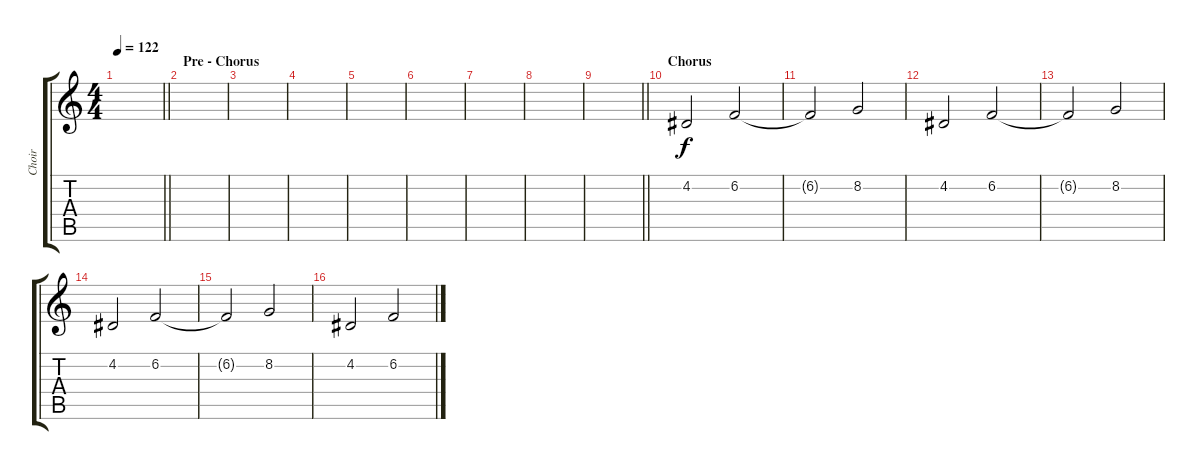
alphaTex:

\track ("Choir" "Choir") {instrument choiraahs}
\staff {score tabs}
\tuning (E4 B3 G3 D3 A2 E2) {hide}
\ts (4 4)
\tempo 122
\clef g2
\barLineRight lightlight
\ks c
|
\section ("" "Pre - Chorus")
|
|
|
|
|
|
|
\barLineRight lightlight
|
\section ("" "Chorus")
4.2.2 6.2.2 |
6.2{t}.2 8.2.2 |
4.2.2 6.2.2 |
6.2{t}.2 8.2.2 |
4.2.2 6.2.2 |
6.2{t}.2 8.2.2 |
4.2.2 6.2.2
